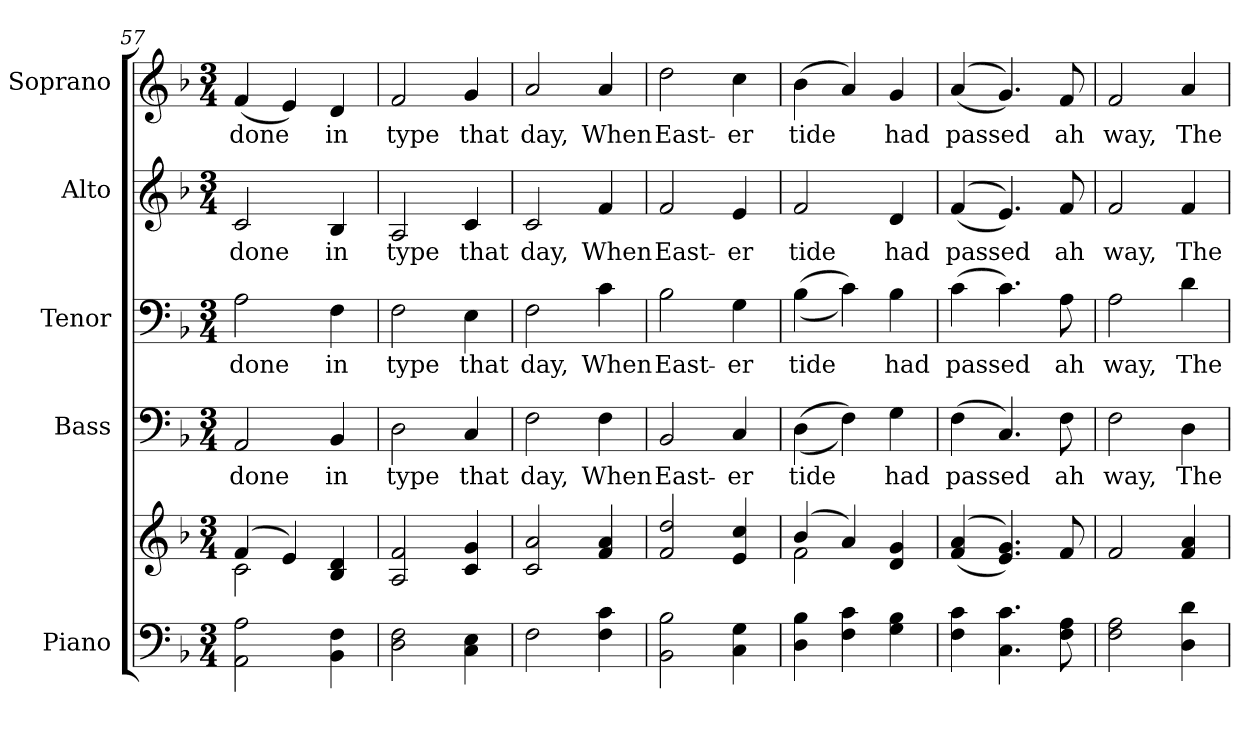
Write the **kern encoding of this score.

**kern	**kern	**kern	**text	**kern	**text	**kern	**text	**kern	**text
*part5	*part5	*part4	*part4	*part3	*part3	*part2	*part2	*part1	*part1
*staff6	*staff5	*staff4	*staff4	*staff3	*staff3	*staff2	*staff2	*staff1	*staff1
*I"Piano	*	*I"Bass	*	*I"Tenor	*	*I"Alto	*	*I"Soprano	*
*I'Pno.	*	*I'B.	*	*I'T.	*	*I'A.	*	*I'S.	*
!!LO:PB:g=z
*clefF4	*clefG2	*clefF4	*	*clefF4	*	*clefG2	*	*clefG2	*
*k[b-]	*k[b-]	*k[b-]	*	*k[b-]	*	*k[b-]	*	*k[b-]	*
*F:	*F:	*F:	*	*F:	*	*F:	*	*F:	*
*M3/4	*M3/4	*M3/4	*	*M3/4	*	*M3/4	*	*M3/4	*
=57	=57	=57	=57	=57	=57	=57	=57	=57	=57
*	*^	*	*	*	*	*	*	*	*
!	!	!	!	!LO:LY:b:color=#000000	!	!	!	!	!	!
!	!	!	!	!	!	!LO:LY:b:color=#000000	!	!	!	!
!	!	!	!	!	!	!	!	!LO:LY:b:color=#000000	!	!
!	!	!	!	!	!	!	!	!	!	!LO:LY:b:color=#000000
2AAi\ 2Ai	(4fi/	2ci\	2AAi/	done	2Ai\	done	2ci/	done	(4fi/	done
.	4ei/)	.	.	.	.	.	.	.	4ei/)	.
!	!	!	!	!LO:LY:b:color=#000000	!	!	!	!	!	!
!	!	!	!	!	!	!LO:LY:b:color=#000000	!	!	!	!
!	!	!	!	!	!	!	!	!LO:LY:b:color=#000000	!	!
!	!	!	!	!	!	!	!	!	!	!LO:LY:b:color=#000000
4BB-i\ 4Fi	4B-i/ 4di	4ryy	4BB-i/	in	4Fi\	in	4B-i/	in	4di/	in
*	*v	*v	*	*	*	*	*	*	*	*
=58	=58	=58	=58	=58	=58	=58	=58	=58	=58
*	*^	*	*	*	*	*	*	*	*
!	!	!	!	!LO:LY:b:color=#000000	!	!	!	!	!	!
*	*v	*v	*	*	*	*	*	*	*	*
*	*^	*	*	*	*	*	*	*	*
!	!	!	!	!	!	!LO:LY:b:color=#000000	!	!	!	!
*	*v	*v	*	*	*	*	*	*	*	*
*	*^	*	*	*	*	*	*	*	*
!	!	!	!	!	!	!	!	!LO:LY:b:color=#000000	!	!
*	*v	*v	*	*	*	*	*	*	*	*
*	*^	*	*	*	*	*	*	*	*
!	!	!	!	!	!	!	!	!	!	!LO:LY:b:color=#000000
*	*v	*v	*	*	*	*	*	*	*	*
2Di\ 2Fi	2Ai/ 2fi	2Di\	type	2Fi\	type	2Ai/	type	2fi/	type
!	!	!	!LO:LY:b:color=#000000	!	!	!	!	!	!
!	!	!	!	!	!LO:LY:b:color=#000000	!	!	!	!
!	!	!	!	!	!	!	!LO:LY:b:color=#000000	!	!
!	!	!	!	!	!	!	!	!	!LO:LY:b:color=#000000
4Ci\ 4Ei	4ci/ 4gi	4Ci/	that	4Ei\	that	4ci/	that	4gi/	that
=59	=59	=59	=59	=59	=59	=59	=59	=59	=59
!	!	!	!LO:LY:b:color=#000000	!	!	!	!	!	!
!	!	!	!	!	!LO:LY:b:color=#000000	!	!	!	!
!	!	!	!	!	!	!	!LO:LY:b:color=#000000	!	!
!	!	!	!	!	!	!	!	!	!LO:LY:b:color=#000000
2Fi\	2ci/ 2ai	2Fi\	day,	2Fi\	day,	2ci/	day,	2ai/	day,
!	!	!	!LO:LY:b:color=#000000	!	!	!	!	!	!
!	!	!	!	!	!LO:LY:b:color=#000000	!	!	!	!
!	!	!	!	!	!	!	!LO:LY:b:color=#000000	!	!
!	!	!	!	!	!	!	!	!	!LO:LY:b:color=#000000
4Fi\ 4ci	4fi/ 4ai	4Fi\	When	4ci\	When	4fi/	When	4ai/	When
!!LO:PB:g=z
=60	=60	=60	=60	=60	=60	=60	=60	=60	=60
!	!	!	!LO:LY:b:color=#000000	!	!	!	!	!	!
!	!	!	!	!	!LO:LY:b:color=#000000	!	!	!	!
!	!	!	!	!	!	!	!LO:LY:b:color=#000000	!	!
!	!	!	!	!	!	!	!	!	!LO:LY:b:color=#000000
2BB-i\ 2B-i	2fi/ 2ddi	2BB-i/	East-	2B-i\	East-	2fi/	East-	2ddi\	East-
!	!	!	!LO:LY:b:color=#000000	!	!	!	!	!	!
!	!	!	!	!	!LO:LY:b:color=#000000	!	!	!	!
!	!	!	!	!	!	!	!LO:LY:b:color=#000000	!	!
!	!	!	!	!	!	!	!	!	!LO:LY:b:color=#000000
4Ci\ 4Gi	4ei/ 4cci	4Ci/	-er	4Gi\	-er	4ei/	-er	4cci\	-er
=61	=61	=61	=61	=61	=61	=61	=61	=61	=61
*	*^	*	*	*	*	*	*	*	*
!	!	!	!	!LO:LY:b:color=#000000	!	!	!	!	!	!
!	!	!	!	!	!	!LO:LY:b:color=#000000	!	!	!	!
!	!	!	!	!	!	!	!	!LO:LY:b:color=#000000	!	!
!	!	!	!	!	!	!	!	!	!	!LO:LY:b:color=#000000
4Di\ 4B-i	(4b-i/	2fi\	((4Di\	tide	((4B-i\	tide	2fi/	tide	(4b-i\	tide
4Fi\ 4ci	4ai/)	.	4Fi\))	.	4ci\))	.	.	.	4ai/)	.
!	!	!	!	!LO:LY:b:color=#000000	!	!	!	!	!	!
!	!	!	!	!	!	!LO:LY:b:color=#000000	!	!	!	!
!	!	!	!	!	!	!	!	!LO:LY:b:color=#000000	!	!
!	!	!	!	!	!	!	!	!	!	!LO:LY:b:color=#000000
4Gi\ 4B-i	4di/ 4gi	4ryy	4Gi\	had	4B-i\	had	4di/	had	4gi/	had
*	*v	*v	*	*	*	*	*	*	*	*
=62	=62	=62	=62	=62	=62	=62	=62	=62	=62
*	*^	*	*	*	*	*	*	*	*
!	!	!	!	!LO:LY:b:color=#000000	!	!	!	!	!	!
*	*v	*v	*	*	*	*	*	*	*	*
*	*^	*	*	*	*	*	*	*	*
!	!	!	!	!	!	!LO:LY:b:color=#000000	!	!	!	!
*	*v	*v	*	*	*	*	*	*	*	*
*	*^	*	*	*	*	*	*	*	*
!	!	!	!	!	!	!	!	!LO:LY:b:color=#000000	!	!
*	*v	*v	*	*	*	*	*	*	*	*
*	*^	*	*	*	*	*	*	*	*
!	!	!	!	!	!	!	!	!	!	!LO:LY:b:color=#000000
*	*v	*v	*	*	*	*	*	*	*	*
4Fi\ 4ci	((4fi/ 4ai	(4Fi\	passed	(4ci\	passed	((4fi/	passed	((4ai/	passed
4.Ci\ 4.ci	4.ei/ 4.gi))	4.Ci/)	.	4.ci\)	.	4.ei/))	.	4.gi/))	.
!	!	!	!LO:LY:b:color=#000000	!	!	!	!	!	!
!	!	!	!	!	!LO:LY:b:color=#000000	!	!	!	!
!	!	!	!	!	!	!	!LO:LY:b:color=#000000	!	!
!	!	!	!	!	!	!	!	!	!LO:LY:b:color=#000000
8Fi\ 8Ai	8fi/	8Fi\	ah	8Ai\	ah	8fi/	ah	8fi/	ah
!!LO:PB:g=z
=63	=63	=63	=63	=63	=63	=63	=63	=63	=63
!	!	!	!LO:LY:b:color=#000000	!	!	!	!	!	!
!	!	!	!	!	!LO:LY:b:color=#000000	!	!	!	!
!	!	!	!	!	!	!	!LO:LY:b:color=#000000	!	!
!	!	!	!	!	!	!	!	!	!LO:LY:b:color=#000000
2Fi\ 2Ai	2fi/	2Fi\	way,	2Ai\	way,	2fi/	way,	2fi/	way,
!	!	!	!LO:LY:b:color=#000000	!	!	!	!	!	!
!	!	!	!	!	!LO:LY:b:color=#000000	!	!	!	!
!	!	!	!	!	!	!	!LO:LY:b:color=#000000	!	!
!	!	!	!	!	!	!	!	!	!LO:LY:b:color=#000000
4Di\ 4di	4fi/ 4ai	4Di\	The	4di\	The	4fi/	The	4ai/	The
=	=	=	=	=	=	=	=	=	=
*-	*-	*-	*-	*-	*-	*-	*-	*-	*-
